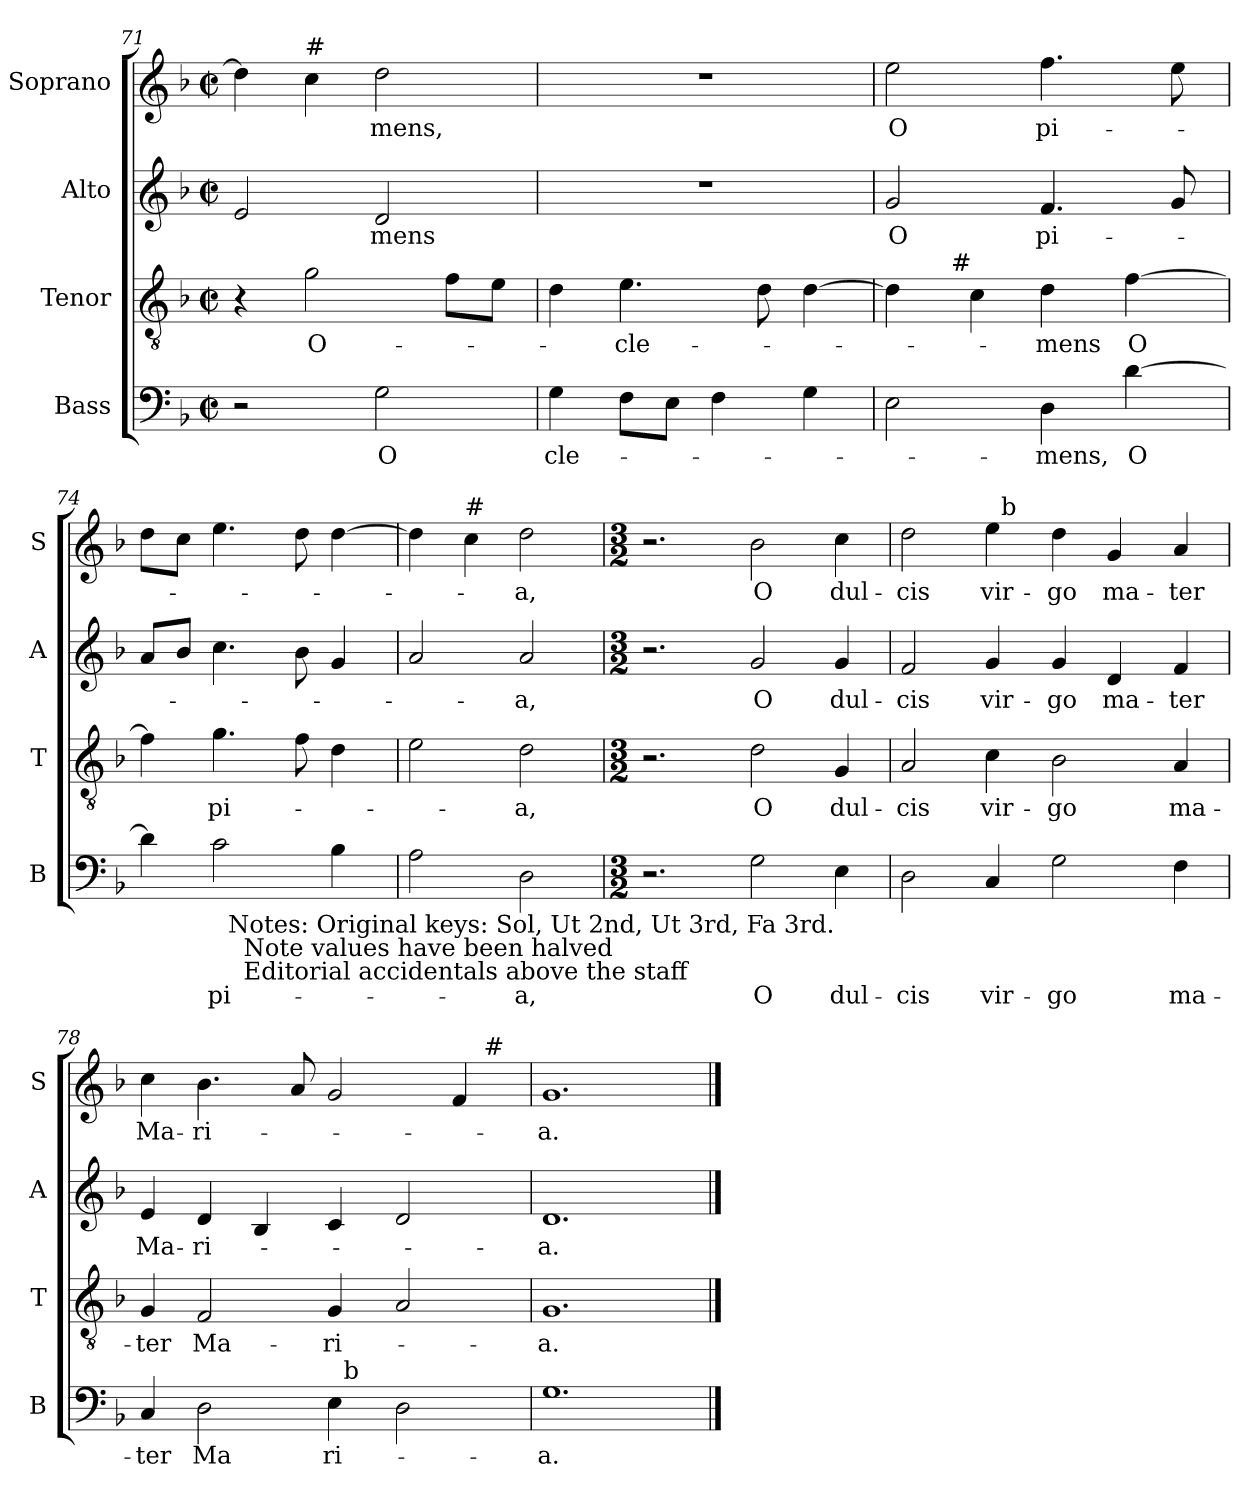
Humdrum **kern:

**kern	**text	**kern	**text	**kern	**text	**kern	**text
*part4	*part4	*part3	*part3	*part2	*part2	*part1	*part1
*staff4	*staff4	*staff3	*staff3	*staff2	*staff2	*staff1	*staff1
*I"Bass	*	*I"Tenor	*	*I"Alto	*	*I"Soprano	*
*I'B	*	*I'T	*	*I'A	*	*I'S	*
*clefF4	*	*clefGv2	*	*clefG2	*	*clefG2	*
*k[b-]	*	*k[b-]	*	*k[b-]	*	*k[b-]	*
*F:	*	*F:	*	*F:	*	*F:	*
*M2/2	*	*M2/2	*	*M2/2	*	*M2/2	*
*met(c|)	*	*met(c|)	*	*met(c|)	*	*met(c|)	*
=71	=71	=71	=71	=71	=71	=71	=71
2r	.	4r	.	2e/	.	4dd\]	.
!	!	!	!	!	!	!LO:TX:a:t=#	!
.	.	2g\	O-	.	.	4cc\	.
2G\	O	.	.	2d/	-mens	2dd\	-mens,
.	.	8f\L	.	.	.	.	.
.	.	8e\J	.	.	.	.	.
=72	=72	=72	=72	=72	=72	=72	=72
4G\	cle-	4d\	.	1r	.	1r	.
8F\L	.	4.e\	-cle-	.	.	.	.
8E\J	.	.	.	.	.	.	.
4F\	.	.	.	.	.	.	.
.	.	8d\	.	.	.	.	.
4G\	.	[4d\	.	.	.	.	.
!!LO:LB:g=z
=73	=73	=73	=73	=73	=73	=73	=73
*	*	*^	*	*	*	*	*
2E\	.	4d\]	8..ryy	.	2g/	O	2ee\	O
!	!	!	!LO:TX:a:t=#	!	!	!	!	!
.	.	.	2ryy	.	.	.	.	.
.	.	4c\	.	.	.	.	.	.
4D\	-mens,	4d\	.	-mens	4.f/	pi-	4.ff\	pi-
.	.	.	4ryy	.	.	.	.	.
[4d\	O	[4f\	.	O	.	.	.	.
.	.	.	.	.	8g/	.	8ee\	.
.	.	.	32ryy	.	.	.	.	.
*	*	*v	*v	*	*	*	*	*
=74	=74	=74	=74	=74	=74	=74	=74
*^	*	*	*	*	*	*	*
4d\]	4ryy	.	4f\]	.	8a/L	.	8dd\L	.
.	.	.	.	.	8b-/J	.	8cc\J	.
2c\	32ryy	pi-	4.g\	pi-	4.cc\	.	4.ee\	.
!	!LO:TX:b:t=Notes&colon; Original keys&colon; Sol, Ut 2nd, Ut 3rd, Fa 3rd.\n            Note values have been halved\n            Editorial accidentals above the staff	!	!	!	!	!	!	!
.	2ryy	.	.	.	.	.	.	.
.	.	.	8f\	.	8b-\	.	8dd\	.
4B-\	.	.	4d\	.	4g/	.	[4dd\	.
.	8..ryy	.	.	.	.	.	.	.
*v	*v	*	*	*	*	*	*	*
=75	=75	=75	=75	=75	=75	=75	=75
2A\	.	2e\	.	2a/	.	4dd\]	.
!	!	!	!	!	!	!LO:TX:a:t=#	!
.	.	.	.	.	.	4cc\	.
2D\	-a,	2d\	-a,	2a/	-a,	2dd\	-a,
=76	=76	=76	=76	=76	=76	=76	=76
*M3/2	*	*M3/2	*	*M3/2	*	*M3/2	*
2.r	.	2.r	.	2.r	.	2.r	.
2G\	O	2d\	O	2g/	O	2b-\	O
4E\	dul-	4G/	dul-	4g/	dul-	4cc\	dul-
=77	=77	=77	=77	=77	=77	=77	=77
*	*	*	*	*	*	*^	*
2D\	-cis	2A/	-cis	2f/	-cis	2dd\	2ryy	-cis
4C/	vir-	4c\	vir-	4g/	vir-	4ee\	32ryy	vir-
!	!	!	!	!	!	!	!LO:TX:a:t=b	!
.	.	.	.	.	.	.	2ryy	.
2G\	-go	2B-\	-go	4g/	-go	4dd\	.	-go
.	.	.	.	4d/	ma-	4g/	.	ma-
.	.	.	.	.	.	.	4...ryy	.
4F\	ma-	4A/	ma-	4f/	-ter	4a/	.	-ter
=78	=78	=78	=78	=78	=78	=78	=78	=78
*^	*	*	*	*	*	*	*	*
4C/	2ryy	-ter	4G/	-ter	4e/	Ma-	4cc\	1ryy	Ma-
2D\	.	Ma	2F/	Ma-	4d/	-ri-	4.b-\	.	-ri-
.	4ryy	.	.	.	4B-/	.	.	.	.
.	.	.	.	.	.	.	8a/	.	.
4E\	32ryy	ri-	4G/	-ri-	4c/	.	2g/	.	.
!	!LO:TX:a:t=b	!	!	!	!	!	!	!	!
.	2ryy	.	.	.	.	.	.	.	.
2D\	.	.	2A/	.	2d/	.	.	4ryy	.
.	.	.	.	.	.	.	4f/	16ryy	.
.	8..ryy	.	.	.	.	.	.	.	.
!	!	!	!	!	!	!	!	!LO:TX:a:t=#	!
.	.	.	.	.	.	.	.	8.ryy	.
*v	*v	*	*	*	*	*	*v	*v	*
=79	=79	=79	=79	=79	=79	=79	=79
1.G	-a.	1.G	-a.	1.d	-a.	1.g	-a.
==	==	==	==	==	==	==	==
*-	*-	*-	*-	*-	*-	*-	*-
